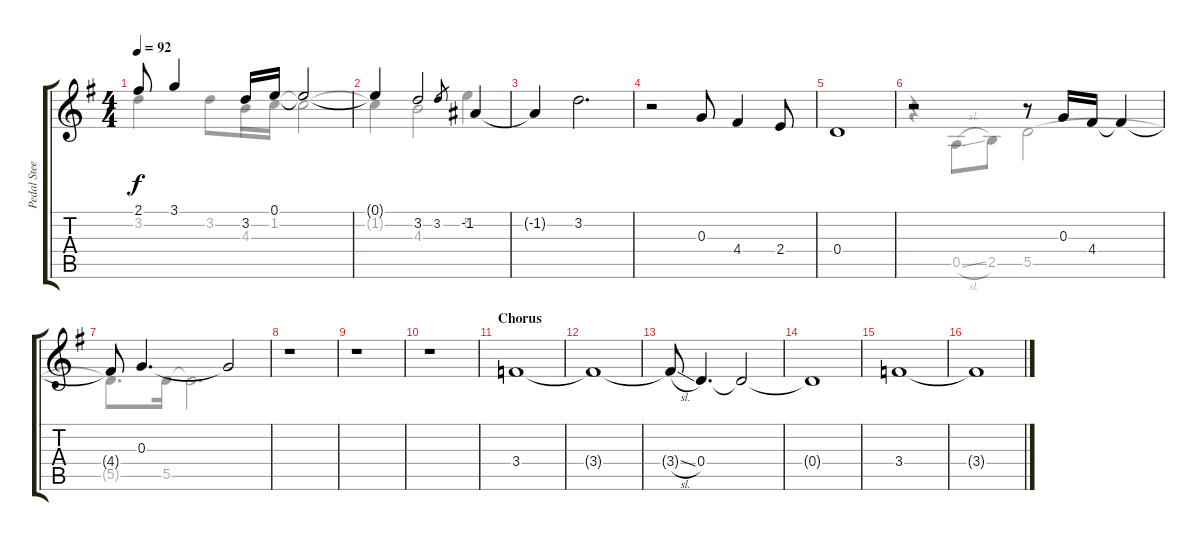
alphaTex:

\track ("Pedal Steel Guitar" "Pedal Stee") {instrument overdrivenguitar}
\staff {score tabs}
\tuning (E4 B3 G3 D3 A2 E2) {hide}
\voice
\ts (4 4)
\tempo 92
\clef g2
\ks g
2.1.8{dy f} 3.1.4 3.2.16 0.1.16 0.1{t}.2 |
0.1{t}.4 3.2.2 3.2.8{gr} -1.2.4 |
-1.2{t}.4 3.2.2{d} |
r.2 0.3.8 4.4.4 2.4.8 |
0.4.1 |
r.2 r.8 0.3.16 4.4.16 4.4{t}.4 |
4.4{t}.8 0.3.4{d} 0.3{t}.2 |
r.1 |
r.1 |
r.1 |
\section ("" "Chorus")
3.4.1 |
3.4{t}.1 |
3.4{sl t}.8 0.4.4{d} 0.4{t}.2 |
0.4{t}.1 |
3.4.1 |
3.4{t}.1
\voice
\clef g2
\ottava regular
\simile none
\ks g
3.2{t}.4{dy f} 3.2.8 4.3.16 1.2.16 1.2{t}.2 |
1.2{t}.4 4.3.2 5.2.4 |
|
|
|
r.4 0.5{sl}.8 2.5.8 5.5.2 |
5.5{t}.8{d} 5.5.16 5.5{t}.2{d} |
|
|
|
|
|
|
|
|
